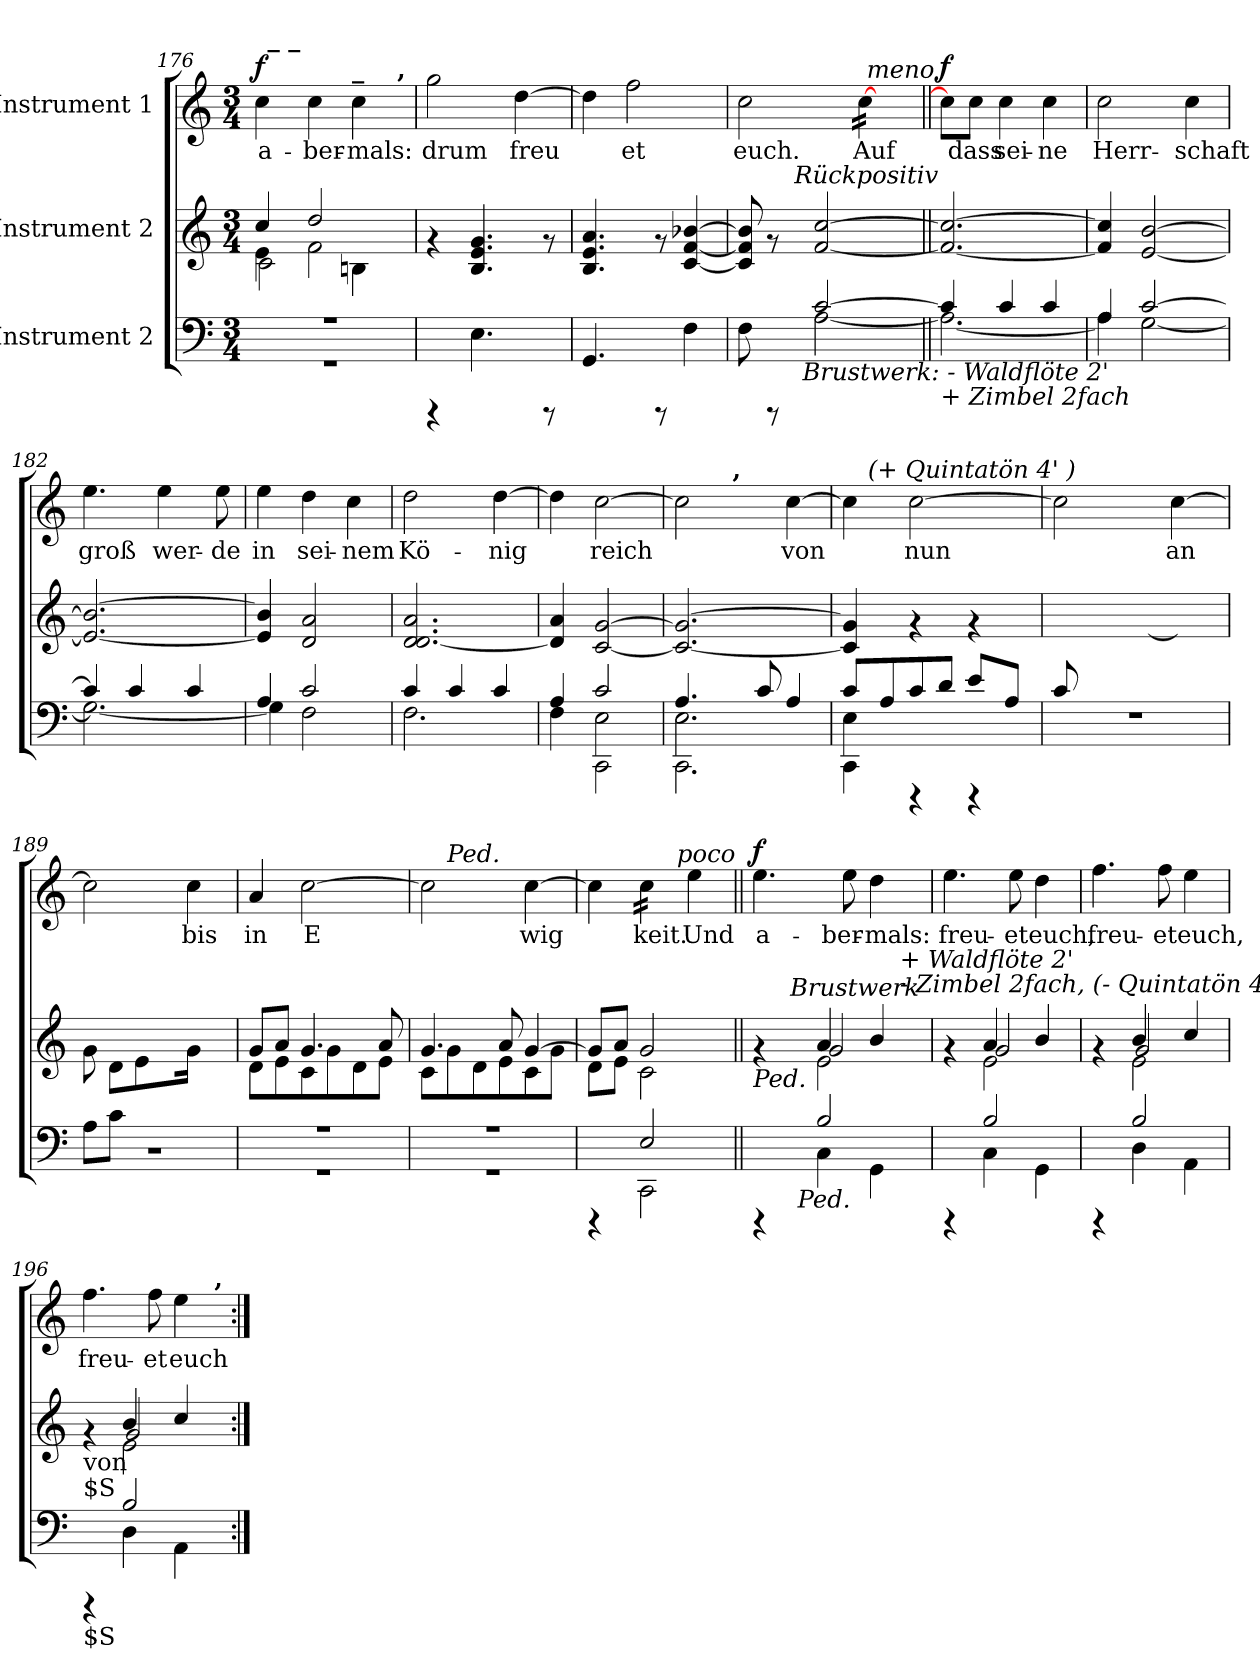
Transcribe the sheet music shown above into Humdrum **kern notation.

**kern	**kern	**kern	**text	**dynam
*part3	*part2	*part1	*part1	*part1
*staff3	*staff2	*staff1	*staff1	*staff1
*I"Instrument 2	*I"Instrument 2	*I"Instrument 1	*	*
*clefF4	*clefG2	*clefG2	*	*
*k[]	*k[]	*k[]	*	*
*C:	*C:	*C:	*	*
*M3/4	*M3/4	*M3/4	*	*
=176	=176	=176	=176	=176
*^	*^	*	*	*
*	*	*	*^	*	*	*
!	!	!	!	!	!	!LO:LY:b:rj	!LO:DY:a
*	*	*	*	*	*^	*	*
*	*	*	*	*	*	*^	*	*
2.r	2.r	4cc/	4e\	2c\	4cc\	32ryy	2ryy	a-	f
!	!	!	!	!	!	!LO:TX:a:B:t=_ _	!	!	!
.	.	.	.	.	.	2ryy	.	.	.
!	!	!	!	!	!	!	!	!LO:LY:b:rj	!
.	.	2dd/	2f\	.	4cc\	.	.	-ber-	.
!	!	!	!	!	!LO:TX:a:B:t=_	!	!	!	!
!	!	!	!	!	!	!	!	!LO:LY:b:rj	!
.	.	.	.	4Bn\	4cc\	.	8.ryy	-mals:	.
.	.	.	.	.	.	8..ryy	.	.	.
!	!	!	!	!	!	!	!LO:TX:a:B:t=,	!	!
.	.	.	.	.	.	.	16ryy	.	.
!!LO:LB:g=z
=177	=177	=177	=177	=177	=177	=177	=177	=177	=177
!	!	!	!	!	!	!	!	!LO:LY:b:rj	!
*v	*v	*	*	*	*v	*v	*v	*	*
*	*v	*v	*v	*	*	*
4rCCC	4rf	2gg\	drum	.
4.E\	4.e/ 4.B/ 4.g/	.	.	.
!	!	!	!LO:LY:b:rj	!
.	.	[>4dd\	freu-	.
8rCCC	8rf	.	.	.
=178	=178	=178	=178	=178
!	!	!	!LO:LY:b:rj	!
4.GG/	4.e/ 4.B/ 4.a/	4dd\]	--	.
!	!	!	!LO:LY:b:rj	!
.	.	2ff\	-et	.
8rCCC	8rf	.	.	.
4F\	[>4b-X/ [<4f/ [<4c/	.	.	.
=179	=179	=179	=179	=179
*^	*	*	*	*
!	!	!	!	!LO:LY:b:rj	!
*	*^	*^	*^	*	*
4ryy	8F\	8..ryy	8f/] 8c/] 8b-/]	8ryy	2cc\	2ryy	euch.	.
.	8rCCC	.	8rf	16ryy	.	.	.	.
.	.	.	.	64ryy	.	.	.	.
!	!	!	!	!LO:TX:a:i:t=Rückpositiv	!	!	!	!
.	.	.	.	2ryy	.	.	.	.
!	!	!LO:TX:b:i:t=Brustwerk&colon; - Waldflöte 2'	!	!	!	!	!	!
.	.	2ryy	.	.	.	.	.	.
[>2c/	[<2A\	.	[<2f/ [>2cc/	.	.	.	.	.
!	!	!	!	!	!	!	!LO:LY:b:rj	!
*	*	*	*	*	*tremolo	*	*	*
.	.	.	.	.	[>16cc\LL	64ryy	Auf	.
!	!	!	!	!	!	!LO:TX:a:i:t=meno	!	!
.	.	.	.	.	.	8...ryy	.	.
.	.	.	.	.	16cc\	.	.	.
.	.	.	.	.	16cc\	.	.	.
.	.	.	.	.	16cc\JJ	.	.	.
*	*	*	*	*	*Xtremolo	*	*	*
.	.	.	.	32.ryy	.	.	.	.
.	.	32ryy	.	.	.	.	.	.
=180||	=180||	=180||	=180||	=180||	=180||	=180||	=180||	=180||
!LO:TX:b:i:t=+ Zimbel 2fach	!	!	!	!	!	!	!	!
!	!	!	!	!	!	!	!LO:LY:b:rj	!LO:DY:a
*	*v	*v	*	*	*v	*v	*	*
*	*	*v	*v	*	*	*
4c/]	2.A\_<	2.f/_< 2.cc/_>	8cc\L]	.	f
!	!	!	!	!LO:LY:b:rj	!
.	.	.	8cc\J	dass	.
!	!	!	!	!LO:LY:b:rj	!
4c/	.	.	4cc\	sei-	.
!	!	!	!	!LO:LY:b:rj	!
4c/	.	.	4cc\	-ne	.
=181	=181	=181	=181	=181	=181
!	!	!	!	!LO:LY:b:rj	!
4A/	4A\]	4f/] 4cc/]	2cc\	Herr-	.
[>2c/	[<2G\	[<2e/ [>2b/	.	.	.
!	!	!	!	!LO:LY:b:rj	!
.	.	.	4cc\	-schaft	.
=182	=182	=182	=182	=182	=182
!	!	!	!	!LO:LY:b:rj	!
4c/]	2.G\_<	2.e/_< 2.b/_>	4.ee\	groß	.
4c/	.	.	.	.	.
!	!	!	!	!LO:LY:b:rj	!
.	.	.	4ee\	wer-	.
4c/	.	.	.	.	.
!	!	!	!	!LO:LY:b:rj	!
.	.	.	8ee\	-de	.
=183	=183	=183	=183	=183	=183
!	!	!	!	!LO:LY:b:rj	!
4A/	4G\]	4e/] 4b/]	4ee\	in	.
!	!	!	!	!LO:LY:b:rj	!
2c/	2F\	2d/ 2a/	4dd\	sei-	.
!	!	!	!	!LO:LY:b:rj	!
.	.	.	4cc\	-nem	.
!!LO:LB:g=z
=184	=184	=184	=184	=184	=184
!	!	!	!	!LO:LY:b:rj	!
4c/	2.F\	2.a/ 2.d/ [<2.d/	2dd\	Kö-	.
4c/	.	.	.	.	.
!	!	!	!	!LO:LY:b:rj	!
4c/	.	.	[>4dd\	-nig-	.
=185	=185	=185	=185	=185	=185
*	*^	*	*	*	*
!	!	!	!	!	!LO:LY:b:rj	!
4A/	4F\	4ryy	4a/ 4d/]	4dd\]	--	.
!	!	!	!	!	!LO:LY:b:rj	!
2c/	2E\	2CC\	[>2g/ [<2c/	[>2cc\	-reich	.
=186	=186	=186	=186	=186	=186	=186
!	!	!	!	!	!LO:LY:b:rj	!
*	*	*	*	*^	*	*
4.A/	2.CC\	2.E\	2.c/_< 2.g/_>	2cc\]	4ryy	.	.
.	.	.	.	.	32ryy	.	.
!	!	!	!	!	!LO:TX:a:B:t=,	!	!
.	.	.	.	.	4...ryy	.	.
8c/	.	.	.	.	.	.	.
!	!	!	!	!	!	!LO:LY:b:rj	!
4A/	.	.	.	[>4cc\	.	von	.
=187	=187	=187	=187	=187	=187	=187	=187
!	!	!	!	!	!	!LO:LY:b:rj	!
8c/L	4E\	4CC\	4c/] 4g/]	4cc\]	16.ryy	.	.
!	!	!	!	!	!LO:TX:a:i:t=(+ Quintatön 4' )	!	!
.	.	.	.	.	2ryy	.	.
8A/	.	.	.	.	.	.	.
!	!	!	!	!	!	!LO:LY:b:rj	!
8c/	4rCCC	2ryy	4rf	[>2cc\	.	nun	.
8d/J	.	.	.	.	.	.	.
8e/L	4rCCC	.	4rf	.	.	.	.
.	.	.	.	.	8ryy	.	.
8A/J	.	.	.	.	.	.	.
.	.	.	.	.	32ryy	.	.
=188	=188	=188	=188	=188	=188	=188	=188
!	!	!	!	!	!	!LO:LY:b:rj	!
*	*v	*v	*	*v	*v	*	*
8c/L	2.r	8ryy	2cc\]	.	.
2ryy	.	8d/	.	.	.
.	.	8e/	.	.	.
.	.	[<8g/	.	.	.
!	!	!	!	!LO:LY:b:rj	!
.	.	8g/]	[>4cc\	an	.
8ryy	.	8a/J	.	.	.
=189	=189	=189	=189	=189	=189
!	!	!	!	!LO:LY:b:rj	!
8A\L	2.r	8g\	2cc\]	.	.
8c\J	.	8d\L	.	.	.
2ryy	.	8e\	.	.	.
.	.	8ryy	.	.	.
!	!	!	!	!LO:LY:b:rj	!
.	.	16g\J	4cc\	bis	.
.	.	8.ryy	.	.	.
!!LO:LB:g=z
=190	=190	=190	=190	=190	=190
*	*	*^	*	*	*
!	!	!	!	!	!LO:LY:b:rj	!
2.r	2.r	8g/L	8d\L	4a/	in	.
.	.	8a/J	8e\	.	.	.
!	!	!	!	!	!LO:LY:b:rj	!
.	.	4.g/	8c\	[>2cc\	E-	.
.	.	.	8g\	.	.	.
.	.	.	8d\	.	.	.
.	.	8a/	8e\J	.	.	.
=191	=191	=191	=191	=191	=191	=191
!	!	!	!	!	!LO:LY:b:rj	!
*	*	*	*	*^	*	*
2.r	2.r	4.g/	8c\L	2cc\]	8ryy	--	.
!	!	!	!	!	!LO:TX:a:i:t=Ped.	!	!
.	.	.	8g\	.	2ryy	.	.
.	.	.	8d\	.	.	.	.
.	.	8a/	8e\	.	.	.	.
!	!	!	!	!	!	!LO:LY:b:rj	!
.	.	[>4g/	8c\	[>4cc\	.	-wig-	.
.	.	.	8g\J	.	8ryy	.	.
=192	=192	=192	=192	=192	=192	=192	=192
!	!	!	!	!	!	!LO:LY:b:rj	!
4rCCC	4ryy	8g/L]	8d\L	4cc\]	4...ryy	--	.
.	.	8a/J	8e\J	.	.	.	.
!	!	!	!	!LO:TX:a:B:t=_	!	!	!
!	!	!	!	!	!	!LO:LY:b:rj	!
*	*	*	*	*tremolo	*	*	*
2E/	2CC\	2g/	2c\	16cc\LL	.	-keit.	.
.	.	.	.	16cc\	.	.	.
.	.	.	.	16cc\	.	.	.
.	.	.	.	16cc\JJ	.	.	.
*	*	*	*	*Xtremolo	*	*	*
!	!	!	!	!	!LO:TX:a:i:t=poco	!	!
.	.	.	.	.	4ryy	.	.
!	!	!	!	!	!	!LO:LY:b:rj	!
.	.	.	.	4ee\	.	Und	.
.	.	.	.	.	32ryy	.	.
=193||	=193||	=193||	=193||	=193||	=193||	=193||	=193||
*	*	*	*^	*	*	*	*
!	!	!LO:TX:b:i:t=Ped.	!	!	!	!	!	!
!	!	!	!	!	!	!	!LO:LY:b:rj	!LO:DY:a
*	*^	*	*	*^	*v	*v	*	*
4rCCC	4ryy	8ryy	4rf	4ryy	4ryy	8ryy	4.ee\	a-	f
.	.	32.ryy	.	.	.	32ryy	.	.	.
!	!	!	!	!	!	!LO:TX:a:i:t=Brustwerk	!	!	!
.	.	.	.	.	.	2ryy	.	.	.
!	!	!LO:TX:b:i:t=Ped.	!	!	!	!	!	!	!
.	.	2ryy	.	.	.	.	.	.	.
2B/	4C\	.	4a/	2e\	2g/	.	.	.	.
!	!	!	!	!	!	!	!	!LO:LY:b:rj	!
.	.	.	.	.	.	.	8ee\	-ber-	.
!	!	!	!	!	!	!	!	!LO:LY:b:rj	!
.	4GG\	.	4b/	.	.	.	4dd\	-mals:	.
!	!	!	!	!	!	!LO:TX:a:i:t=- Zimbel 2fach, (- Quintatön 4' ),	!	!	!
!	!	!	!	!	!	!LO:TX:a:i:t=+ Waldflöte 2'	!	!	!
.	.	.	.	.	.	16.ryy	.	.	.
.	.	16ryy	.	.	.	.	.	.	.
.	.	64ryy	.	.	.	.	.	.	.
=194	=194	=194	=194	=194	=194	=194	=194	=194	=194
!	!	!	!	!	!	!	!	!LO:LY:b:rj	!
*	*v	*v	*	*	*	*	*	*	*
*	*	*	*	*v	*v	*	*	*
4rCCC	4ryy	4rf	4ryy	4ryy	4.ee\	freu-	.
2B/	4C\	4a/	2e\	2g/	.	.	.
!	!	!	!	!	!	!LO:LY:b:rj	!
.	.	.	.	.	8ee\	-et	.
!	!	!	!	!	!	!LO:LY:b:rj	!
.	4GG\	4b/	.	.	4dd\	euch,	.
=195	=195	=195	=195	=195	=195	=195	=195
!	!	!	!	!	!	!LO:LY:b:rj	!
4rCCC	4ryy	4rf	4ryy	4ryy	4.ff\	freu-	.
2B/	4D\	4b/	2e\	2g/	.	.	.
!	!	!	!	!	!	!LO:LY:b:rj	!
.	.	.	.	.	8ff\	-et	.
!	!	!	!	!	!	!LO:LY:b:rj	!
.	4AA\	4cc/	.	.	4ee\	euch,	.
=196	=196	=196	=196	=196	=196	=196	=196
!	!	!	!	!	!LO:TX:b:t=$S	!	!
!	!	!LO:TX:b:t=von	!	!	!	!	!
!	!	!LO:TX:b:t=$S	!	!	!	!	!
!LO:TX:b:t=$S	!	!	!	!	!	!	!
!	!	!	!	!	!	!LO:LY:b:rj	!
*	*	*	*	*	*^	*	*
4rCCC	4ryy	4rf	4ryy	4ryy	4.ff\	2ryy	freu-	.
2B/	4D\	4b/	2e\	2g/	.	.	.	.
!	!	!	!	!	!	!	!LO:LY:b:rj	!
.	.	.	.	.	8ff\	.	-et	.
!	!	!	!	!	!	!	!LO:LY:b:rj	!
.	4AA\	4cc/	.	.	4ee\	8ryy	euch	.
.	.	.	.	.	.	32.ryy	.	.
!	!	!	!	!	!	!LO:TX:a:B:t=,	!	!
.	.	.	.	.	.	16ryy	.	.
.	.	.	.	.	.	64ryy	.	.
*v	*v	*	*	*	*v	*v	*	*
*	*v	*v	*v	*	*	*
=:|!	=:|!	=:|!	=:|!	=:|!
*-	*-	*-	*-	*-
